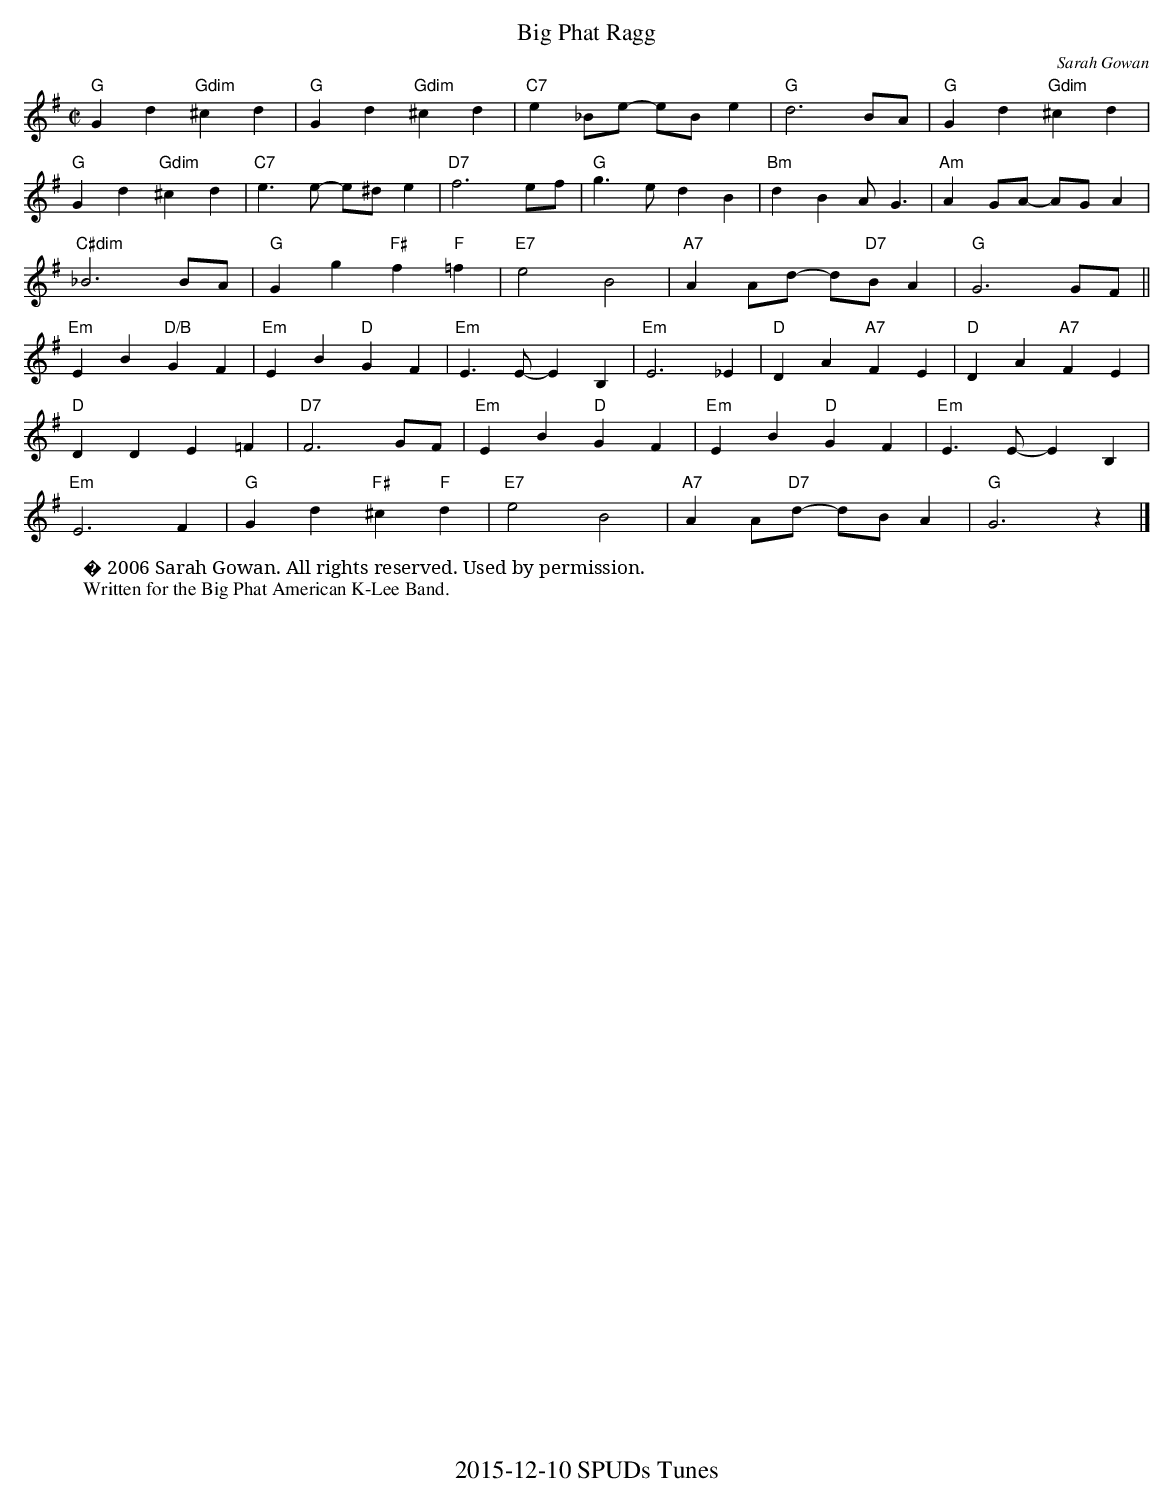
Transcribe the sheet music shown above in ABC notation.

X:1
T:Big Phat Ragg
C:Sarah Gowan
M:C|
K:G
"G"G2d2"Gdim"^c2d2|"G"G2d2"Gdim"^c2d2|"C7"e2_Be- eBe2|"G"d6BA|"G"G2d2"Gdim"^c2d2|
"G"G2d2"Gdim"^c2d2|"C7"e3e- e^de2|"D7"f6ef|"G"g2>e2d2B2|"Bm"d2B2A2<G2|"Am"A2GA- AGA2|
"C#dim"_B6BA|"G"G2g2"F#"f2"F"=f2|"E7"e4B4|"A7"A2Ad- d"D7"BA2|"G"G6GF||
"Em"E2B2"D/B"G2F2|"Em"E2B2"D"G2F2|"Em"E3E-E2B,2|"Em"E6_E2|"D"D2A2"A7"F2E2|"D"D2A2"A7"F2E2|
"D"D2D2E2=F2|"D7"F6GF|"Em"E2B2"D"G2F2|"Em"E2B2"D"G2F2|"Em"E3E-E2B,2|
"Em"E6F2|"G"G2d2"F#"^c2"F"d2|"E7"e4B4|"A7"A2A"D7"d- dBA2|"G"G6z2|]
W: � 2006 Sarah Gowan. All rights reserved. Used by permission.
W:Written for the Big Phat American K-Lee Band.
